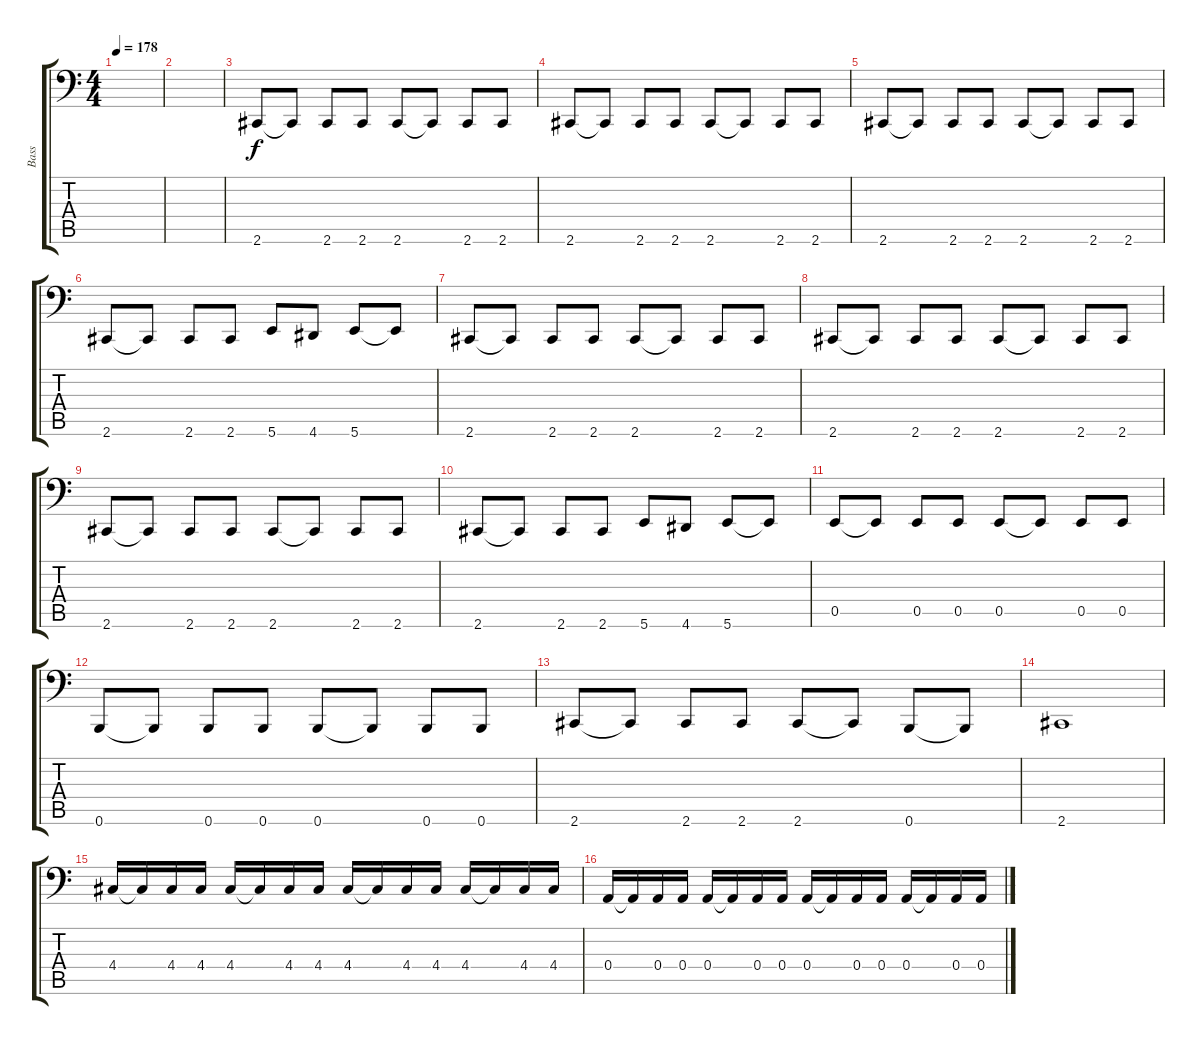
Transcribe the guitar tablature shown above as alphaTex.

\track ("Bass" "Bass") {instrument electricbasspick}
\staff {score tabs}
\tuning (B2 G2 D2 A1 E1 B0) {hide}
\ts (4 4)
\tempo 178
\clef f4
\ks c
|
|
2.6.8 2.6{t}.8 2.6.8 2.6.8 2.6.8 2.6{t}.8 2.6.8 2.6.8 |
2.6.8 2.6{t}.8 2.6.8 2.6.8 2.6.8 2.6{t}.8 2.6.8 2.6.8 |
2.6.8 2.6{t}.8 2.6.8 2.6.8 2.6.8 2.6{t}.8 2.6.8 2.6.8 |
2.6.8 2.6{t}.8 2.6.8 2.6.8 5.6.8 4.6.8 5.6.8 5.6{t}.8 |
2.6.8 2.6{t}.8 2.6.8 2.6.8 2.6.8 2.6{t}.8 2.6.8 2.6.8 |
2.6.8 2.6{t}.8 2.6.8 2.6.8 2.6.8 2.6{t}.8 2.6.8 2.6.8 |
2.6.8 2.6{t}.8 2.6.8 2.6.8 2.6.8 2.6{t}.8 2.6.8 2.6.8 |
2.6.8 2.6{t}.8 2.6.8 2.6.8 5.6.8 4.6.8 5.6.8 5.6{t}.8 |
0.5.8 0.5{t}.8 0.5.8 0.5.8 0.5.8 0.5{t}.8 0.5.8 0.5.8 |
0.6.8 0.6{t}.8 0.6.8 0.6.8 0.6.8 0.6{t}.8 0.6.8 0.6.8 |
2.6.8 2.6{t}.8 2.6.8 2.6.8 2.6.8 2.6{t}.8 0.6.8 0.6{t}.8 |
2.6.1 |
4.4.16 4.4{t}.16 4.4.16 4.4.16 4.4.16 4.4{t}.16 4.4.16 4.4.16 4.4.16 4.4{t}.16 4.4.16 4.4.16 4.4.16 4.4{t}.16 4.4.16 4.4.16 |
0.4.16 0.4{t}.16 0.4.16 0.4.16 0.4.16 0.4{t}.16 0.4.16 0.4.16 0.4.16 0.4{t}.16 0.4.16 0.4.16 0.4.16 0.4{t}.16 0.4.16 0.4.16
